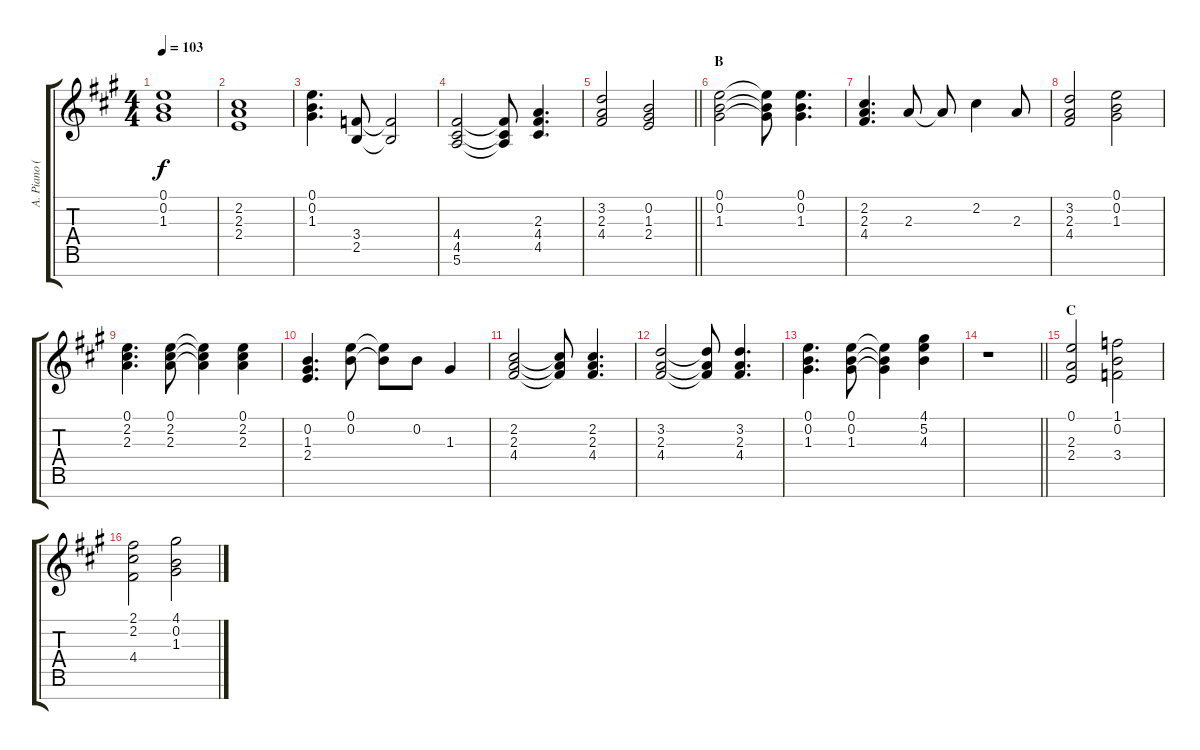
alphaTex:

\track ("A. Piano (Right Hand)" "A. Piano (") {instrument acousticgrandpiano}
\staff {score tabs}
\tuning (E5 B4 G4 D4 A3 E3 B2) {hide}
\ts (4 4)
\tempo 103
\clef g2
\ks a
(0.1 0.2 1.3).1{dy f} |
(2.2 2.3 2.4).1 |
(0.1 0.2 1.3).4{d} (3.4 2.5).8 (3.4{t} 2.5{t}).2 |
(4.4 4.5 5.6).2 (4.4{t} 4.5{t} 5.6{t}).8 (2.3 4.4 4.5).4{d} |
\barLineRight lightlight
(3.2 2.3 4.4).2 (0.2 1.3 2.4).2 |
\section ("" "B")
(0.1 0.2 1.3).2 (0.1{t} 0.2{t} 1.3{t}).8 (0.1 0.2 1.3).4{d} |
(2.2 2.3 4.4).4{d} 2.3.8 2.3{t}.8 2.2.4 2.3.8 |
(3.2 2.3 4.4).2 (0.1 0.2 1.3).2 |
(0.1 2.2 2.3).4{d} (0.1 2.2 2.3).8 (0.1{t} 2.2{t} 2.3{t}).4 (0.1 2.2 2.3).4 |
(0.2 1.3 2.4).4{d} (0.1 0.2).8 (0.1{t} 0.2{t}).8 0.2.8 1.3.4 |
(2.2 2.3 4.4).2 (2.2{t} 2.3{t} 4.4{t}).8 (2.2 2.3 4.4).4{d} |
(3.2 2.3 4.4).2 (3.2{t} 2.3{t} 4.4{t}).8 (3.2 2.3 4.4).4{d} |
(0.1 0.2 1.3).4{d} (0.1 0.2 1.3).8 (0.1{t} 0.2{t} 1.3{t}).4 (4.1 5.2 4.3).4 |
\barLineRight lightlight
r.1 |
\section ("" "C")
(0.1 2.3 2.4).2 (1.1 0.2 3.4).2 |
(2.1 2.2 4.4).2 (4.1 0.2 1.3).2
